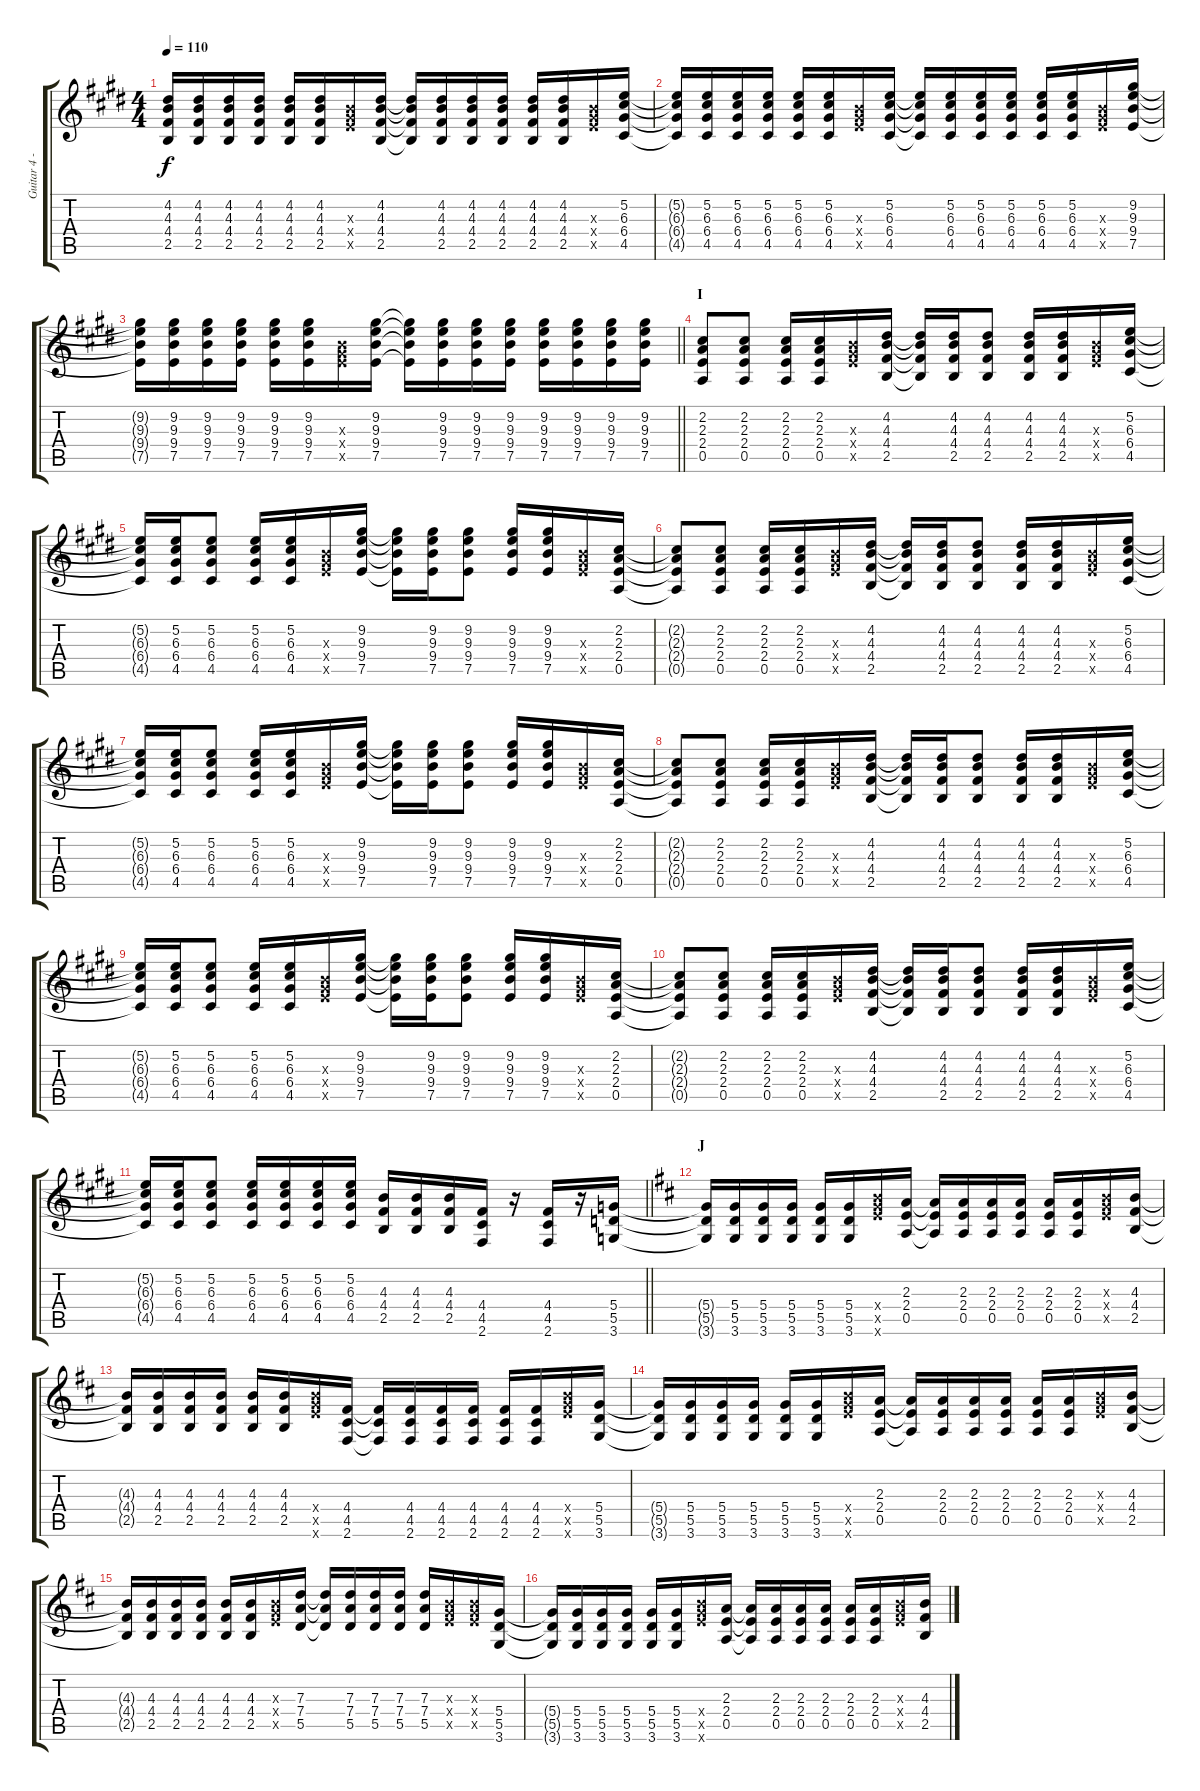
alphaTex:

\track ("Guitar 4 - Aoi" "Guitar 4 -") {instrument distortionguitar}
\staff {score tabs}
\tuning (E4 B3 G3 D3 A2 E2) {hide}
\ts (4 4)
\tempo 110
\clef g2
\ks e
(4.2{t} 4.3{t} 4.4{t} 2.5{t}).16{dy f} (4.2 4.3 4.4 2.5).16 (4.2 4.3 4.4 2.5).16 (4.2 4.3 4.4 2.5).16 (4.2 4.3 4.4 2.5).16 (4.2 4.3 4.4 2.5).16 (4.3{x} 6.4{x} 7.5{x}).16 (4.2 4.3 4.4 2.5).16 (4.2{t} 4.3{t} 4.4{t} 2.5{t}).16 (4.2 4.3 4.4 2.5).16 (4.2 4.3 4.4 2.5).16 (4.2 4.3 4.4 2.5).16 (4.2 4.3 4.4 2.5).16 (4.2 4.3 4.4 2.5).16 (4.3{x} 6.4{x} 7.5{x}).16 (5.2 6.3 6.4 4.5).16 |
(5.2{t} 6.3{t} 6.4{t} 4.5{t}).16 (5.2 6.3 6.4 4.5).16 (5.2 6.3 6.4 4.5).16 (5.2 6.3 6.4 4.5).16 (5.2 6.3 6.4 4.5).16 (5.2 6.3 6.4 4.5).16 (4.3{x} 6.4{x} 7.5{x}).16 (5.2 6.3 6.4 4.5).16 (5.2{t} 6.3{t} 6.4{t} 4.5{t}).16 (5.2 6.3 6.4 4.5).16 (5.2 6.3 6.4 4.5).16 (5.2 6.3 6.4 4.5).16 (5.2 6.3 6.4 4.5).16 (5.2 6.3 6.4 4.5).16 (4.3{x} 6.4{x} 7.5{x}).16 (9.2 9.3 9.4 7.5).16 |
\barLineRight lightlight
(9.2{t} 9.3{t} 9.4{t} 7.5{t}).16 (9.2 9.3 9.4 7.5).16 (9.2 9.3 9.4 7.5).16 (9.2 9.3 9.4 7.5).16 (9.2 9.3 9.4 7.5).16 (9.2 9.3 9.4 7.5).16 (4.3{x} 6.4{x} 7.5{x}).16 (9.2 9.3 9.4 7.5).16 (9.2{t} 9.3{t} 9.4{t} 7.5{t}).16 (9.2 9.3 9.4 7.5).16 (9.2 9.3 9.4 7.5).16 (9.2 9.3 9.4 7.5).16 (9.2 9.3 9.4 7.5).16 (9.2 9.3 9.4 7.5).16 (9.2 9.3 9.4 7.5).16 (9.2 9.3 9.4 7.5).16 |
\section ("" "I")
(2.2 2.3 2.4 0.5).8 (2.2 2.3 2.4 0.5).8 (2.2 2.3 2.4 0.5).16 (2.2 2.3 2.4 0.5).16 (4.3{x} 6.4{x} 7.5{x}).16 (4.2 4.3 4.4 2.5).16 (4.2{t} 4.3{t} 4.4{t} 2.5{t}).16 (4.2 4.3 4.4 2.5).16 (4.2 4.3 4.4 2.5).8 (4.2 4.3 4.4 2.5).16 (4.2 4.3 4.4 2.5).16 (4.3{x} 6.4{x} 7.5{x}).16 (5.2 6.3 6.4 4.5).16 |
(5.2{t} 6.3{t} 6.4{t} 4.5{t}).16 (5.2 6.3 6.4 4.5).16 (5.2 6.3 6.4 4.5).8 (5.2 6.3 6.4 4.5).16 (5.2 6.3 6.4 4.5).16 (4.3{x} 6.4{x} 7.5{x}).16 (9.2 9.3 9.4 7.5).16 (9.2{t} 9.3{t} 9.4{t} 7.5{t}).16 (9.2 9.3 9.4 7.5).16 (9.2 9.3 9.4 7.5).8 (9.2 9.3 9.4 7.5).16 (9.2 9.3 9.4 7.5).16 (4.3{x} 6.4{x} 7.5{x}).16 (2.2 2.3 2.4 0.5).16 |
(2.2{t} 2.3{t} 2.4{t} 0.5{t}).8 (2.2 2.3 2.4 0.5).8 (2.2 2.3 2.4 0.5).16 (2.2 2.3 2.4 0.5).16 (4.3{x} 6.4{x} 7.5{x}).16 (4.2 4.3 4.4 2.5).16 (4.2{t} 4.3{t} 4.4{t} 2.5{t}).16 (4.2 4.3 4.4 2.5).16 (4.2 4.3 4.4 2.5).8 (4.2 4.3 4.4 2.5).16 (4.2 4.3 4.4 2.5).16 (4.3{x} 6.4{x} 7.5{x}).16 (5.2 6.3 6.4 4.5).16 |
(5.2{t} 6.3{t} 6.4{t} 4.5{t}).16 (5.2 6.3 6.4 4.5).16 (5.2 6.3 6.4 4.5).8 (5.2 6.3 6.4 4.5).16 (5.2 6.3 6.4 4.5).16 (4.3{x} 6.4{x} 7.5{x}).16 (9.2 9.3 9.4 7.5).16 (9.2{t} 9.3{t} 9.4{t} 7.5{t}).16 (9.2 9.3 9.4 7.5).16 (9.2 9.3 9.4 7.5).8 (9.2 9.3 9.4 7.5).16 (9.2 9.3 9.4 7.5).16 (4.3{x} 6.4{x} 7.5{x}).16 (2.2 2.3 2.4 0.5).16 |
(2.2{t} 2.3{t} 2.4{t} 0.5{t}).8 (2.2 2.3 2.4 0.5).8 (2.2 2.3 2.4 0.5).16 (2.2 2.3 2.4 0.5).16 (4.3{x} 6.4{x} 7.5{x}).16 (4.2 4.3 4.4 2.5).16 (4.2{t} 4.3{t} 4.4{t} 2.5{t}).16 (4.2 4.3 4.4 2.5).16 (4.2 4.3 4.4 2.5).8 (4.2 4.3 4.4 2.5).16 (4.2 4.3 4.4 2.5).16 (4.3{x} 6.4{x} 7.5{x}).16 (5.2 6.3 6.4 4.5).16 |
(5.2{t} 6.3{t} 6.4{t} 4.5{t}).16 (5.2 6.3 6.4 4.5).16 (5.2 6.3 6.4 4.5).8 (5.2 6.3 6.4 4.5).16 (5.2 6.3 6.4 4.5).16 (4.3{x} 6.4{x} 7.5{x}).16 (9.2 9.3 9.4 7.5).16 (9.2{t} 9.3{t} 9.4{t} 7.5{t}).16 (9.2 9.3 9.4 7.5).16 (9.2 9.3 9.4 7.5).8 (9.2 9.3 9.4 7.5).16 (9.2 9.3 9.4 7.5).16 (4.3{x} 6.4{x} 7.5{x}).16 (2.2 2.3 2.4 0.5).16 |
(2.2{t} 2.3{t} 2.4{t} 0.5{t}).8 (2.2 2.3 2.4 0.5).8 (2.2 2.3 2.4 0.5).16 (2.2 2.3 2.4 0.5).16 (4.3{x} 6.4{x} 7.5{x}).16 (4.2 4.3 4.4 2.5).16 (4.2{t} 4.3{t} 4.4{t} 2.5{t}).16 (4.2 4.3 4.4 2.5).16 (4.2 4.3 4.4 2.5).8 (4.2 4.3 4.4 2.5).16 (4.2 4.3 4.4 2.5).16 (4.3{x} 6.4{x} 7.5{x}).16 (5.2 6.3 6.4 4.5).16 |
\barLineRight lightlight
(5.2{t} 6.3{t} 6.4{t} 4.5{t}).16 (5.2 6.3 6.4 4.5).16 (5.2 6.3 6.4 4.5).8 (5.2 6.3 6.4 4.5).16 (5.2 6.3 6.4 4.5).16 (5.2 6.3 6.4 4.5).16 (5.2 6.3 6.4 4.5).16 (4.3 4.4 2.5).16 (4.3 4.4 2.5).16 (4.3 4.4 2.5).16 (4.4 4.5 2.6).16 r.16 (4.4 4.5 2.6).16 r.16 (5.4 5.5 3.6).16 |
\section ("" "J")
\ks d
(5.4{t} 5.5{t} 3.6{t}).16 (5.4 5.5 3.6).16 (5.4 5.5 3.6).16 (5.4 5.5 3.6).16 (5.4 5.5 3.6).16 (5.4 5.5 3.6).16 (9.4{x} 10.5{x} 12.6{x}).16 (2.3 2.4 0.5).16 (2.3{t} 2.4{t} 0.5{t}).16 (2.3 2.4 0.5).16 (2.3 2.4 0.5).16 (2.3 2.4 0.5).16 (2.3 2.4 0.5).16 (2.3 2.4 0.5).16 (4.3{x} 5.4{x} 7.5{x}).16 (4.3 4.4 2.5).16 |
(4.3{t} 4.4{t} 2.5{t}).16 (4.3 4.4 2.5).16 (4.3 4.4 2.5).16 (4.3 4.4 2.5).16 (4.3 4.4 2.5).16 (4.3 4.4 2.5).16 (9.4{x} 10.5{x} 12.6{x}).16 (4.4 4.5 2.6).16 (4.4{t} 4.5{t} 2.6{t}).16 (4.4 4.5 2.6).16 (4.4 4.5 2.6).16 (4.4 4.5 2.6).16 (4.4 4.5 2.6).16 (4.4 4.5 2.6).16 (9.4{x} 10.5{x} 12.6{x}).16 (5.4 5.5 3.6).16 |
(5.4{t} 5.5{t} 3.6{t}).16 (5.4 5.5 3.6).16 (5.4 5.5 3.6).16 (5.4 5.5 3.6).16 (5.4 5.5 3.6).16 (5.4 5.5 3.6).16 (9.4{x} 10.5{x} 12.6{x}).16 (2.3 2.4 0.5).16 (2.3{t} 2.4{t} 0.5{t}).16 (2.3 2.4 0.5).16 (2.3 2.4 0.5).16 (2.3 2.4 0.5).16 (2.3 2.4 0.5).16 (2.3 2.4 0.5).16 (4.3{x} 5.4{x} 7.5{x}).16 (4.3 4.4 2.5).16 |
(4.3{t} 4.4{t} 2.5{t}).16 (4.3 4.4 2.5).16 (4.3 4.4 2.5).16 (4.3 4.4 2.5).16 (4.3 4.4 2.5).16 (4.3 4.4 2.5).16 (4.3{x} 5.4{x} 7.5{x}).16 (7.3 7.4 5.5).16 (7.3{t} 7.4{t} 5.5{t}).16 (7.3 7.4 5.5).16 (7.3 7.4 5.5).16 (7.3 7.4 5.5).16 (7.3 7.4 5.5).16 (4.3{x} 5.4{x} 7.5{x}).16 (4.3{x} 5.4{x} 7.5{x}).16 (5.4 5.5 3.6).16 |
(5.4{t} 5.5{t} 3.6{t}).16 (5.4 5.5 3.6).16 (5.4 5.5 3.6).16 (5.4 5.5 3.6).16 (5.4 5.5 3.6).16 (5.4 5.5 3.6).16 (9.4{x} 10.5{x} 12.6{x}).16 (2.3 2.4 0.5).16 (2.3{t} 2.4{t} 0.5{t}).16 (2.3 2.4 0.5).16 (2.3 2.4 0.5).16 (2.3 2.4 0.5).16 (2.3 2.4 0.5).16 (2.3 2.4 0.5).16 (4.3{x} 5.4{x} 7.5{x}).16 (4.3 4.4 2.5).16
